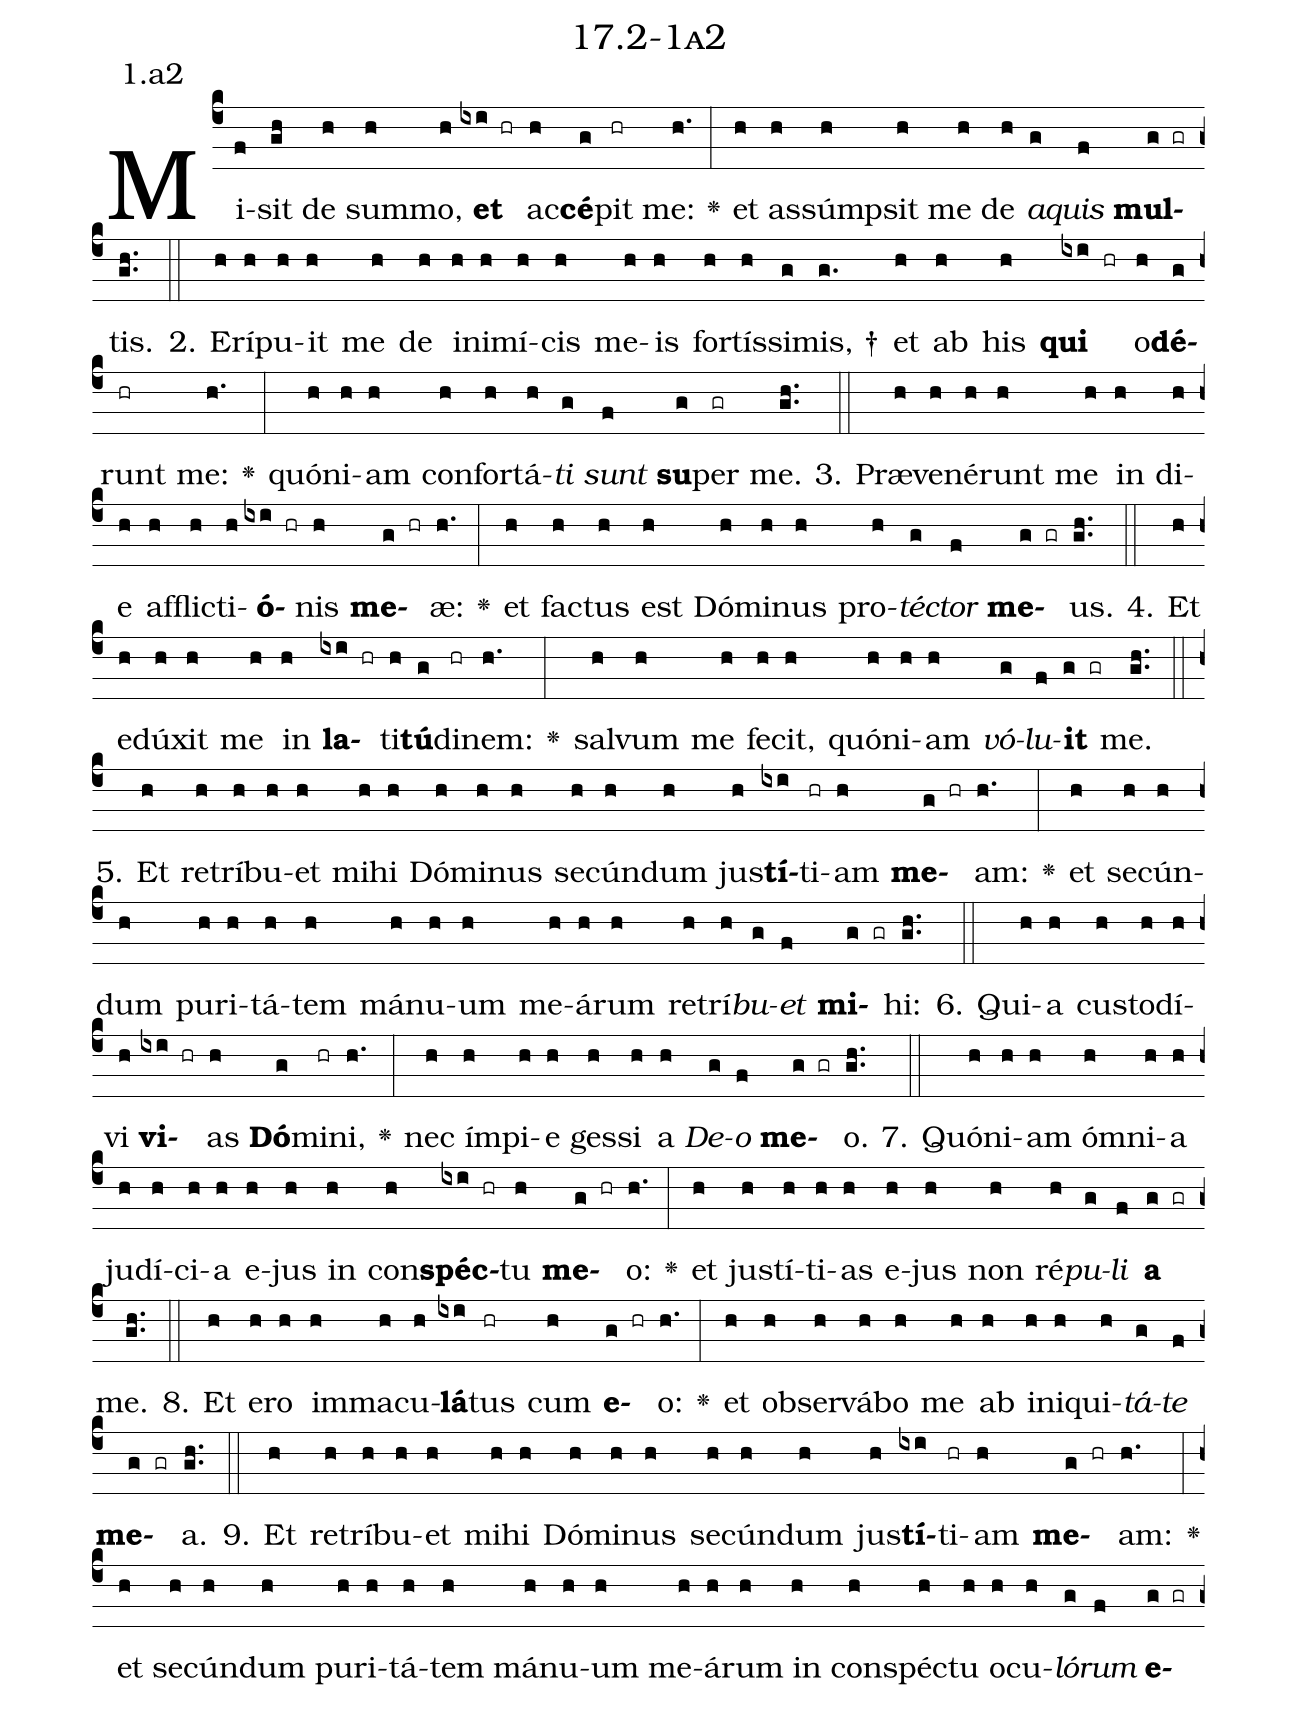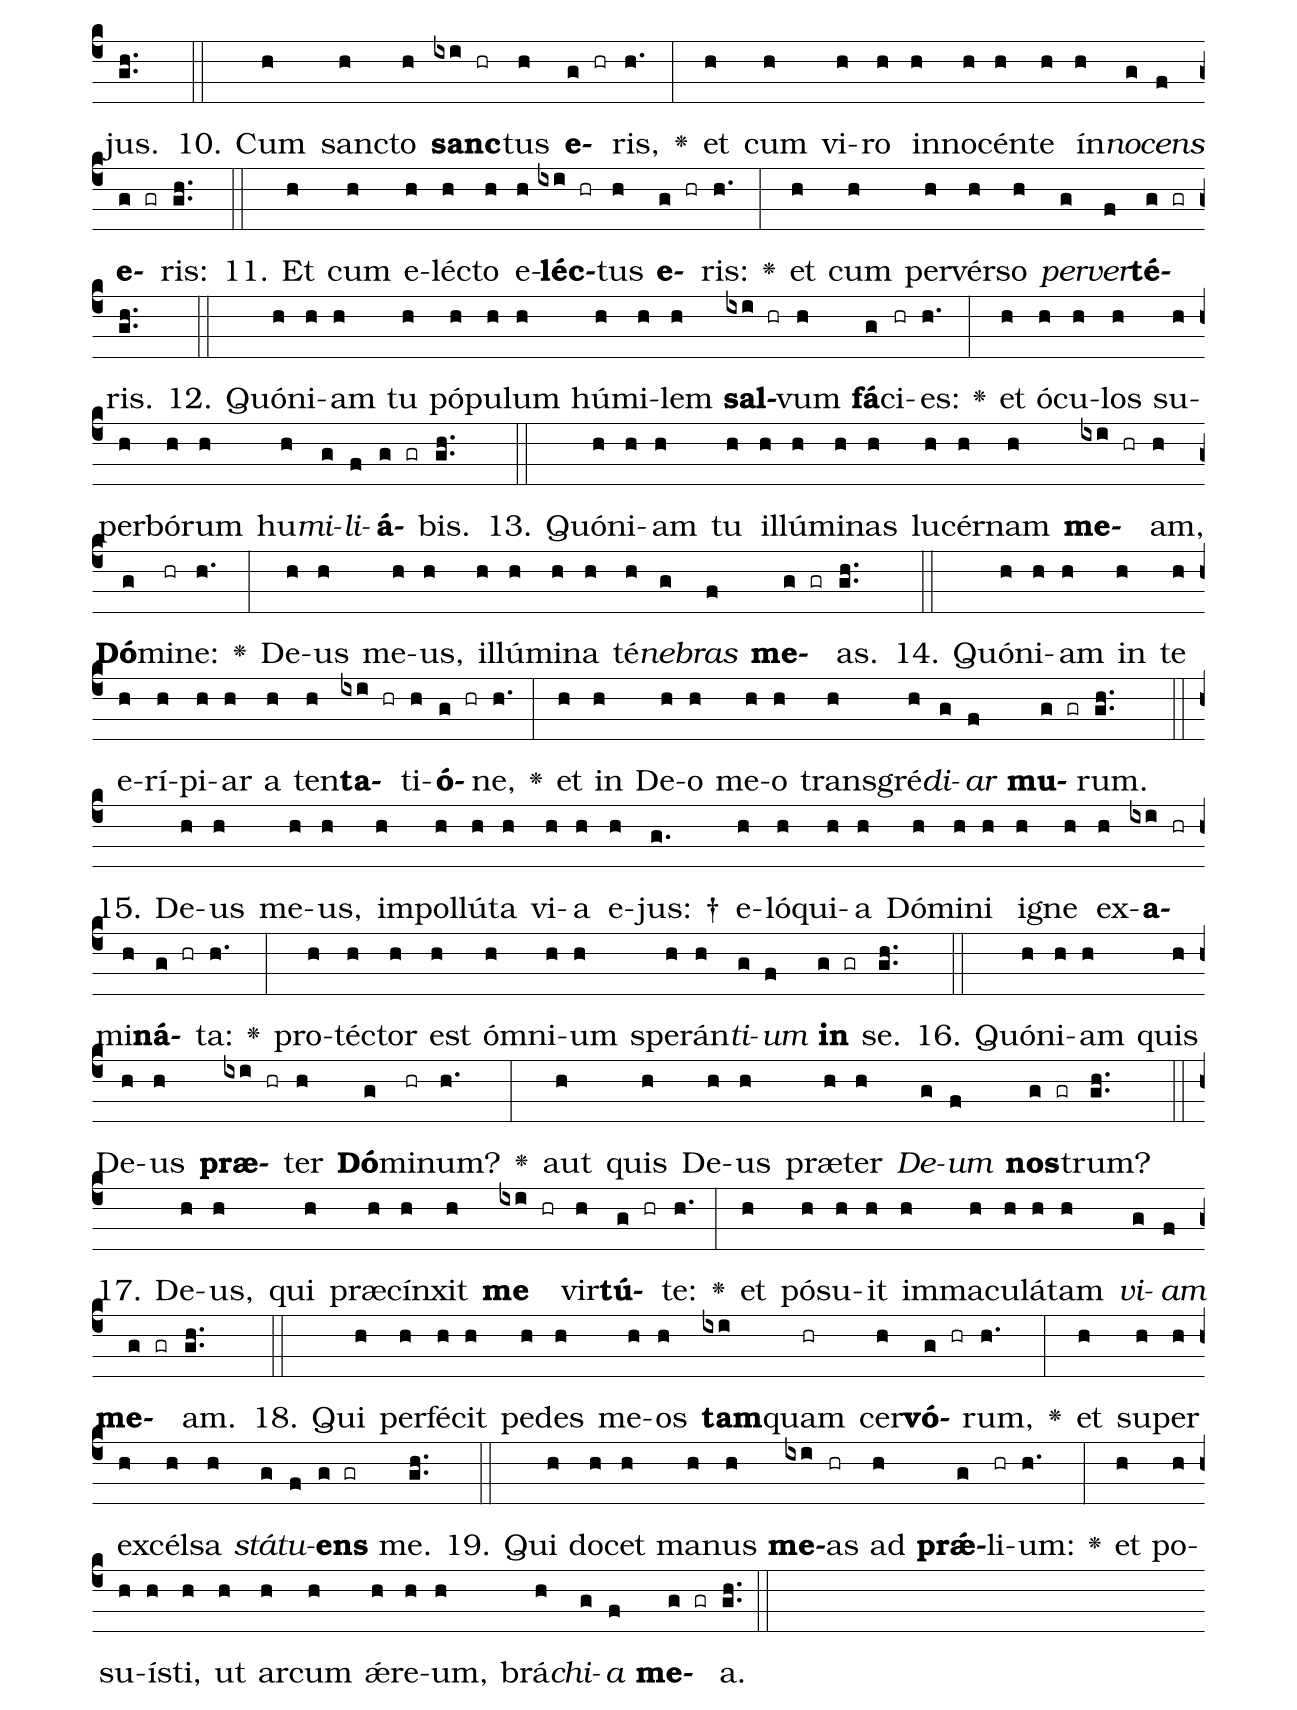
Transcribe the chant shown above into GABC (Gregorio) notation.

name: 17.2-1a2;
annotation: 1.a2;
%%
(c4)Mi(f)sit(gh) de(h) sum(h)mo,(h) <b>et</b>(ixi hr) ac(h)<b>cé</b>(g)pit(hr) me:(h.) <v>\greheightstar</v>(:) et(h) as(h)súmp(h)sit(h) me(h) de(h) <i>a</i>(g)<i>quis</i>(f) <b>mul</b>(g gr)tis.(gh..) (::)
2. E(h)rí(h)pu(h)it(h) me(h) de(h) in(h)i(h)mí(h)cis(h) me(h)is(h) for(h)tís(h)si(g)mis, †(g.) et(h) ab(h) his(h) <b>qui</b>(ixi hr) o(h)<b>dé</b>(g)runt(hr) me:(h.) <v>\greheightstar</v>(:) quón(h)i(h)am(h) con(h)for(h)tá(h)<i>ti</i>(g) <i>sunt</i>(f) <b>su</b>(g)per(gr) me.(gh..) (::)
3. Præ(h)ve(h)né(h)runt(h) me(h) in(h) di(h)e(h) af(h)flic(h)ti(h)<b>ó</b>(ixi hr)nis(h) <b>me</b>(g hr)æ:(h.) <v>\greheightstar</v>(:) et(h) fac(h)tus(h) est(h) Dó(h)mi(h)nus(h) pro(h)<i>téc</i>(g)<i>tor</i>(f) <b>me</b>(g gr)us.(gh..) (::)
4. Et(h) e(h)dú(h)xit(h) me(h) in(h) <b>la</b>(ixi hr)ti(h)<b>tú</b>(g)di(hr)nem:(h.) <v>\greheightstar</v>(:) sal(h)vum(h) me(h) fe(h)cit,(h) quón(h)i(h)am(h) <i>vó</i>(g)<i>lu</i>(f)<b>it</b>(g gr) me.(gh..) (::)
5. Et(h) re(h)trí(h)bu(h)et(h) mi(h)hi(h) Dó(h)mi(h)nus(h) se(h)cún(h)dum(h) jus(h)<b>tí</b>(ixi)ti(hr)am(h) <b>me</b>(g hr)am:(h.) <v>\greheightstar</v>(:) et(h) se(h)cún(h)dum(h) pu(h)ri(h)tá(h)tem(h) má(h)nu(h)um(h) me(h)á(h)rum(h) re(h)trí(h)<i>bu</i>(g)<i>et</i>(f) <b>mi</b>(g gr)hi:(gh..) (::)
6. Qui(h)a(h) cus(h)to(h)dí(h)vi(h) <b>vi</b>(ixi hr)as(h) <b>Dó</b>(g)mi(hr)ni,(h.) <v>\greheightstar</v>(:) nec(h) ím(h)pi(h)e(h) ges(h)si(h) a(h) <i>De</i>(g)<i>o</i>(f) <b>me</b>(g gr)o.(gh..) (::)
7. Quón(h)i(h)am(h) óm(h)ni(h)a(h) ju(h)dí(h)ci(h)a(h) e(h)jus(h) in(h) con(h)<b>spéc</b>(ixi hr)tu(h) <b>me</b>(g hr)o:(h.) <v>\greheightstar</v>(:) et(h) jus(h)tí(h)ti(h)as(h) e(h)jus(h) non(h) ré(h)<i>pu</i>(g)<i>li</i>(f) <b>a</b>(g gr) me.(gh..) (::)
8. Et(h) e(h)ro(h) im(h)ma(h)cu(h)<b>lá</b>(ixi)tus(hr) cum(h) <b>e</b>(g hr)o:(h.) <v>\greheightstar</v>(:) et(h) ob(h)ser(h)vá(h)bo(h) me(h) ab(h) in(h)i(h)qui(h)<i>tá</i>(g)<i>te</i>(f) <b>me</b>(g gr)a.(gh..) (::)
9. Et(h) re(h)trí(h)bu(h)et(h) mi(h)hi(h) Dó(h)mi(h)nus(h) se(h)cún(h)dum(h) jus(h)<b>tí</b>(ixi)ti(hr)am(h) <b>me</b>(g hr)am:(h.) <v>\greheightstar</v>(:) et(h) se(h)cún(h)dum(h) pu(h)ri(h)tá(h)tem(h) má(h)nu(h)um(h) me(h)á(h)rum(h) in(h) con(h)spéc(h)tu(h) o(h)cu(h)<i>ló</i>(g)<i>rum</i>(f) <b>e</b>(g gr)jus.(gh..) (::)
10. Cum(h) sanc(h)to(h) <b>sanc</b>(ixi hr)tus(h) <b>e</b>(g hr)ris,(h.) <v>\greheightstar</v>(:) et(h) cum(h) vi(h)ro(h) in(h)no(h)cén(h)te(h) ín(h)<i>no</i>(g)<i>cens</i>(f) <b>e</b>(g gr)ris:(gh..) (::)
11. Et(h) cum(h) e(h)léc(h)to(h) e(h)<b>léc</b>(ixi hr)tus(h) <b>e</b>(g hr)ris:(h.) <v>\greheightstar</v>(:) et(h) cum(h) per(h)vér(h)so(h) <i>per</i>(g)<i>ver</i>(f)<b>té</b>(g gr)ris.(gh..) (::)
12. Quón(h)i(h)am(h) tu(h) pó(h)pu(h)lum(h) hú(h)mi(h)lem(h) <b>sal</b>(ixi hr)vum(h) <b>fá</b>(g)ci(hr)es:(h.) <v>\greheightstar</v>(:) et(h) ó(h)cu(h)los(h) su(h)per(h)bó(h)rum(h) hu(h)<i>mi</i>(g)<i>li</i>(f)<b>á</b>(g gr)bis.(gh..) (::)
13. Quón(h)i(h)am(h) tu(h) il(h)lú(h)mi(h)nas(h) lu(h)cér(h)nam(h) <b>me</b>(ixi hr)am,(h) <b>Dó</b>(g)mi(hr)ne:(h.) <v>\greheightstar</v>(:) De(h)us(h) me(h)us,(h) il(h)lú(h)mi(h)na(h) té(h)<i>ne</i>(g)<i>bras</i>(f) <b>me</b>(g gr)as.(gh..) (::)
14. Quón(h)i(h)am(h) in(h) te(h) e(h)rí(h)pi(h)ar(h) a(h) ten(h)<b>ta</b>(ixi hr)ti(h)<b>ó</b>(g hr)ne,(h.) <v>\greheightstar</v>(:) et(h) in(h) De(h)o(h) me(h)o(h) trans(h)gré(h)<i>di</i>(g)<i>ar</i>(f) <b>mu</b>(g gr)rum.(gh..) (::)
15. De(h)us(h) me(h)us,(h) im(h)pol(h)lú(h)ta(h) vi(h)a(h) e(h)jus: †(g.) e(h)ló(h)qui(h)a(h) Dó(h)mi(h)ni(h) i(h)gne(h) ex(h)<b>a</b>(ixi hr)mi(h)<b>ná</b>(g hr)ta:(h.) <v>\greheightstar</v>(:) pro(h)téc(h)tor(h) est(h) óm(h)ni(h)um(h) spe(h)rán(h)<i>ti</i>(g)<i>um</i>(f) <b>in</b>(g gr) se.(gh..) (::)
16. Quón(h)i(h)am(h) quis(h) De(h)us(h) <b>præ</b>(ixi hr)ter(h) <b>Dó</b>(g)mi(hr)num?(h.) <v>\greheightstar</v>(:) aut(h) quis(h) De(h)us(h) præ(h)ter(h) <i>De</i>(g)<i>um</i>(f) <b>nos</b>(g gr)trum?(gh..) (::)
17. De(h)us,(h) qui(h) præ(h)cín(h)xit(h) <b>me</b>(ixi hr) vir(h)<b>tú</b>(g hr)te:(h.) <v>\greheightstar</v>(:) et(h) pó(h)su(h)it(h) im(h)ma(h)cu(h)lá(h)tam(h) <i>vi</i>(g)<i>am</i>(f) <b>me</b>(g gr)am.(gh..) (::)
18. Qui(h) per(h)fé(h)cit(h) pe(h)des(h) me(h)os(h) <b>tam</b>(ixi)quam(hr) cer(h)<b>vó</b>(g hr)rum,(h.) <v>\greheightstar</v>(:) et(h) su(h)per(h) ex(h)cél(h)sa(h) <i>stá</i>(g)<i>tu</i>(f)<b>ens</b>(g gr) me.(gh..) (::)
19. Qui(h) do(h)cet(h) ma(h)nus(h) <b>me</b>(ixi)as(hr) ad(h) <b>prǽ</b>(g)li(hr)um:(h.) <v>\greheightstar</v>(:) et(h) po(h)su(h)ís(h)ti,(h) ut(h) ar(h)cum(h) ǽ(h)re(h)um,(h) brá(h)<i>chi</i>(g)<i>a</i>(f) <b>me</b>(g gr)a.(gh..) (::)
